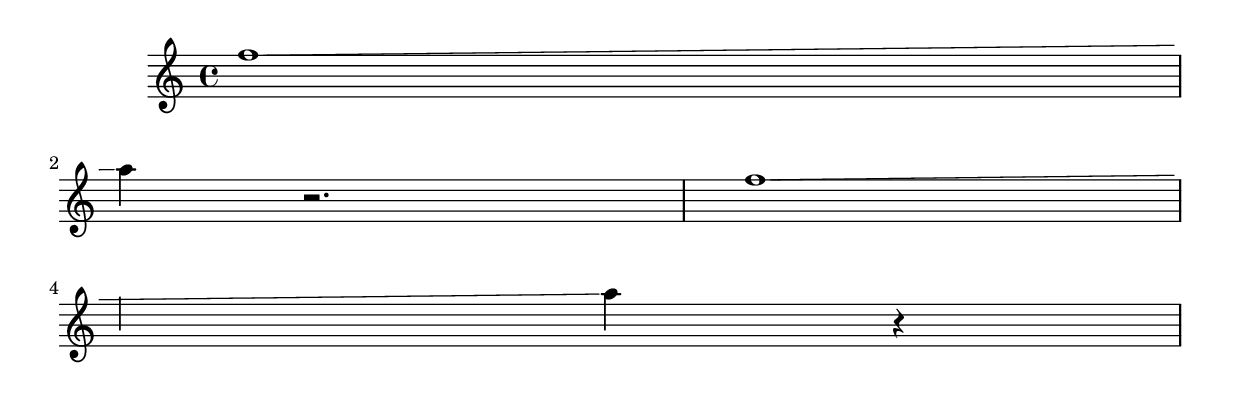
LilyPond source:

% DO NOT EDIT this file manually; it is automatically
% generated from Documentation/snippets/new
% Make any changes in Documentation/snippets/new/
% and then run scripts/auxiliar/makelsr.py
%
% This file is in the public domain.
%% Note: this file works from version 2.16.0
\version "2.17.6"

\header {
  lsrtags = "staff-notation, tweaks-and-overrides"

  texidoc = "
Setting the @code{breakable} property to @code{#t} in combination with
@code{after-line-breaking} allows a glissando to break if it occurs
at a line break:
"

  doctitle = "Making glissandi breakable"
} % begin verbatim


glissandoSkipOn = {
  \override NoteColumn.glissando-skip = ##t
  \override NoteHead.transparent = ##t
  \override NoteHead.no-ledgers = ##t
}

\relative c'' {
  \override Glissando.breakable = ##t
  \override Glissando.after-line-breaking = ##t
  f1\glissando |
  \break
  a4 r2. |
  f1\glissando
  \once \glissandoSkipOn
  \break
  a2 a4 r4 |
}
